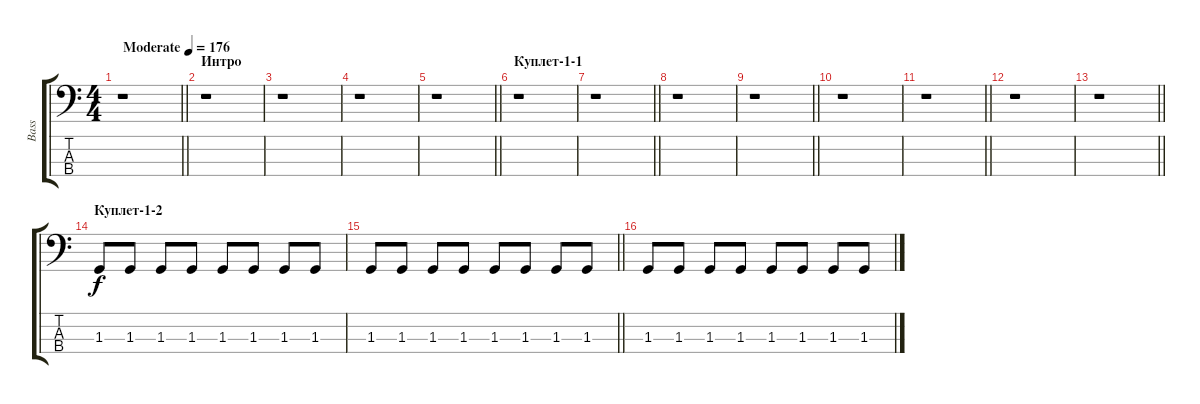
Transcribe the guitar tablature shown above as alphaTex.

\track ("Bass" "Bass") {instrument electricbassfinger}
\staff {score tabs}
\tuning (E2 B1 Gb1 Db1) {hide}
\ts (4 4)
\tempo (176 "Moderate")
\clef f4
\barLineRight lightlight
\ks c
r.1{dy f instrument electricbassfinger} |
\section ("" "Интро")
r.1 |
r.1 |
r.1 |
\barLineRight lightlight
r.1 |
\section ("" "Куплет-1-1")
r.1 |
\barLineRight lightlight
r.1 |
r.1 |
\barLineRight lightlight
r.1 |
r.1 |
\barLineRight lightlight
r.1 |
r.1 |
\barLineRight lightlight
r.1 |
\section ("" "Куплет-1-2")
1.3.8 1.3.8 1.3.8 1.3.8 1.3.8 1.3.8 1.3.8 1.3.8 |
\barLineRight lightlight
1.3.8 1.3.8 1.3.8 1.3.8 1.3.8 1.3.8 1.3.8 1.3.8 |
1.3.8 1.3.8 1.3.8 1.3.8 1.3.8 1.3.8 1.3.8 1.3.8
